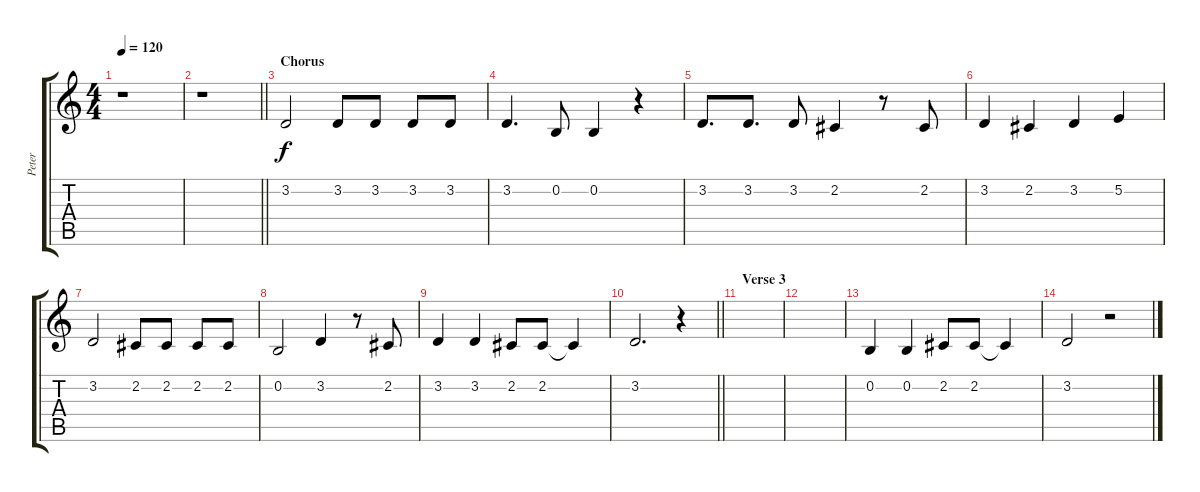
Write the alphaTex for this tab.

\track ("Peter" "Peter") {instrument flute}
\staff {score tabs}
\tuning (E4 B3 G3 D3 A2 E2) {hide}
\ts (4 4)
\tempo 120
\clef g2
\ks c
r.1{dy f} |
\barLineRight lightlight
r.1 |
\section ("" "Chorus")
3.2.2 3.2.8 3.2.8 3.2.8 3.2.8 |
3.2.4{d} 0.2.8 0.2.4 r.4 |
3.2.8{d} 3.2.8{d} 3.2.8 2.2.4 r.8 2.2.8 |
3.2.4 2.2.4 3.2.4 5.2.4 |
3.2.2 2.2.8 2.2.8 2.2.8 2.2.8 |
0.2.2 3.2.4 r.8 2.2.8 |
3.2.4 3.2.4 2.2.8 2.2.8 2.2{t}.4 |
\barLineRight lightlight
3.2.2{d} r.4 |
\section ("" "Verse 3")
|
|
0.2.4 0.2.4 2.2.8 2.2.8 2.2{t}.4 |
3.2.2 r.2
